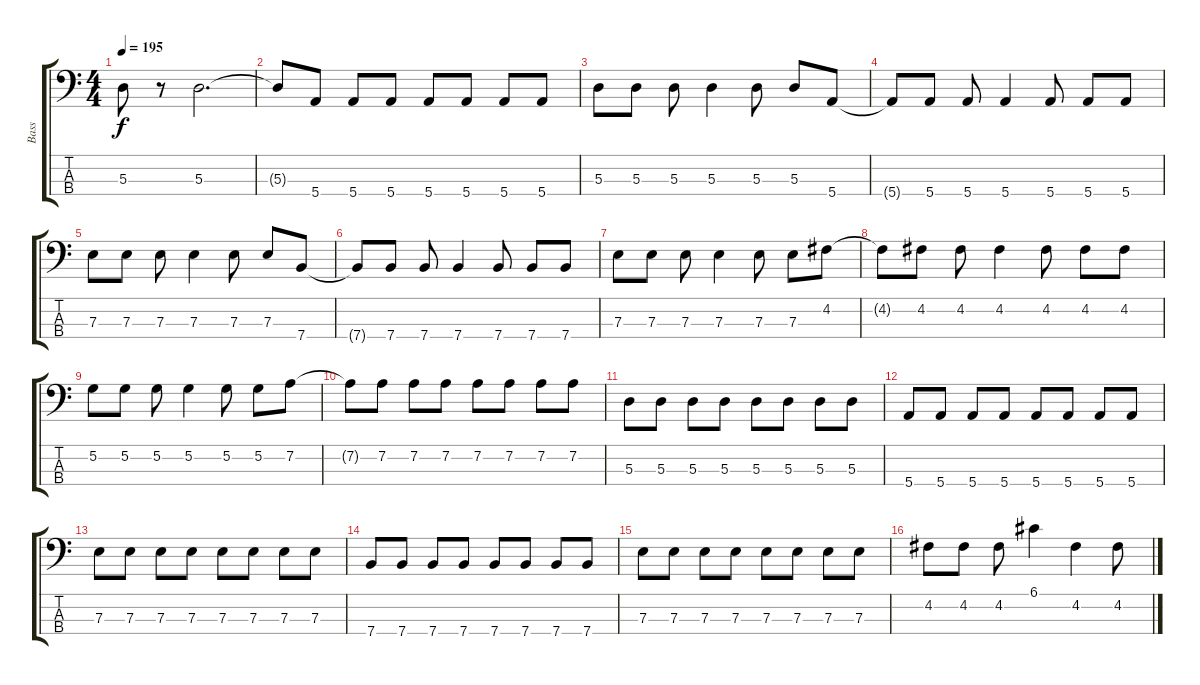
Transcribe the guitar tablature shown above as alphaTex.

\track ("Bass" "Bass") {instrument electricbassfinger}
\staff {score tabs}
\tuning (G2 D2 A1 E1) {hide}
\ts (4 4)
\tempo 195
\clef f4
\ks c
5.3.8{dy f} r.8 5.3.2{d} |
5.3{t}.8 5.4.8 5.4.8 5.4.8 5.4.8 5.4.8 5.4.8 5.4.8 |
5.3.8 5.3.8 5.3.8 5.3.4 5.3.8 5.3.8 5.4.8 |
5.4{t}.8 5.4.8 5.4.8 5.4.4 5.4.8 5.4.8 5.4.8 |
7.3.8 7.3.8 7.3.8 7.3.4 7.3.8 7.3.8 7.4.8 |
7.4{t}.8 7.4.8 7.4.8 7.4.4 7.4.8 7.4.8 7.4.8 |
7.3.8 7.3.8 7.3.8 7.3.4 7.3.8 7.3.8 4.2.8 |
4.2{t}.8 4.2.8 4.2.8 4.2.4 4.2.8 4.2.8 4.2.8 |
5.2.8 5.2.8 5.2.8 5.2.4 5.2.8 5.2.8 7.2.8 |
7.2{t}.8 7.2.8 7.2.8 7.2.8 7.2.8 7.2.8 7.2.8 7.2.8 |
5.3.8 5.3.8 5.3.8 5.3.8 5.3.8 5.3.8 5.3.8 5.3.8 |
5.4.8 5.4.8 5.4.8 5.4.8 5.4.8 5.4.8 5.4.8 5.4.8 |
7.3.8 7.3.8 7.3.8 7.3.8 7.3.8 7.3.8 7.3.8 7.3.8 |
7.4.8 7.4.8 7.4.8 7.4.8 7.4.8 7.4.8 7.4.8 7.4.8 |
7.3.8 7.3.8 7.3.8 7.3.8 7.3.8 7.3.8 7.3.8 7.3.8 |
4.2.8 4.2.8 4.2.8 6.1.4 4.2.4 4.2.8
